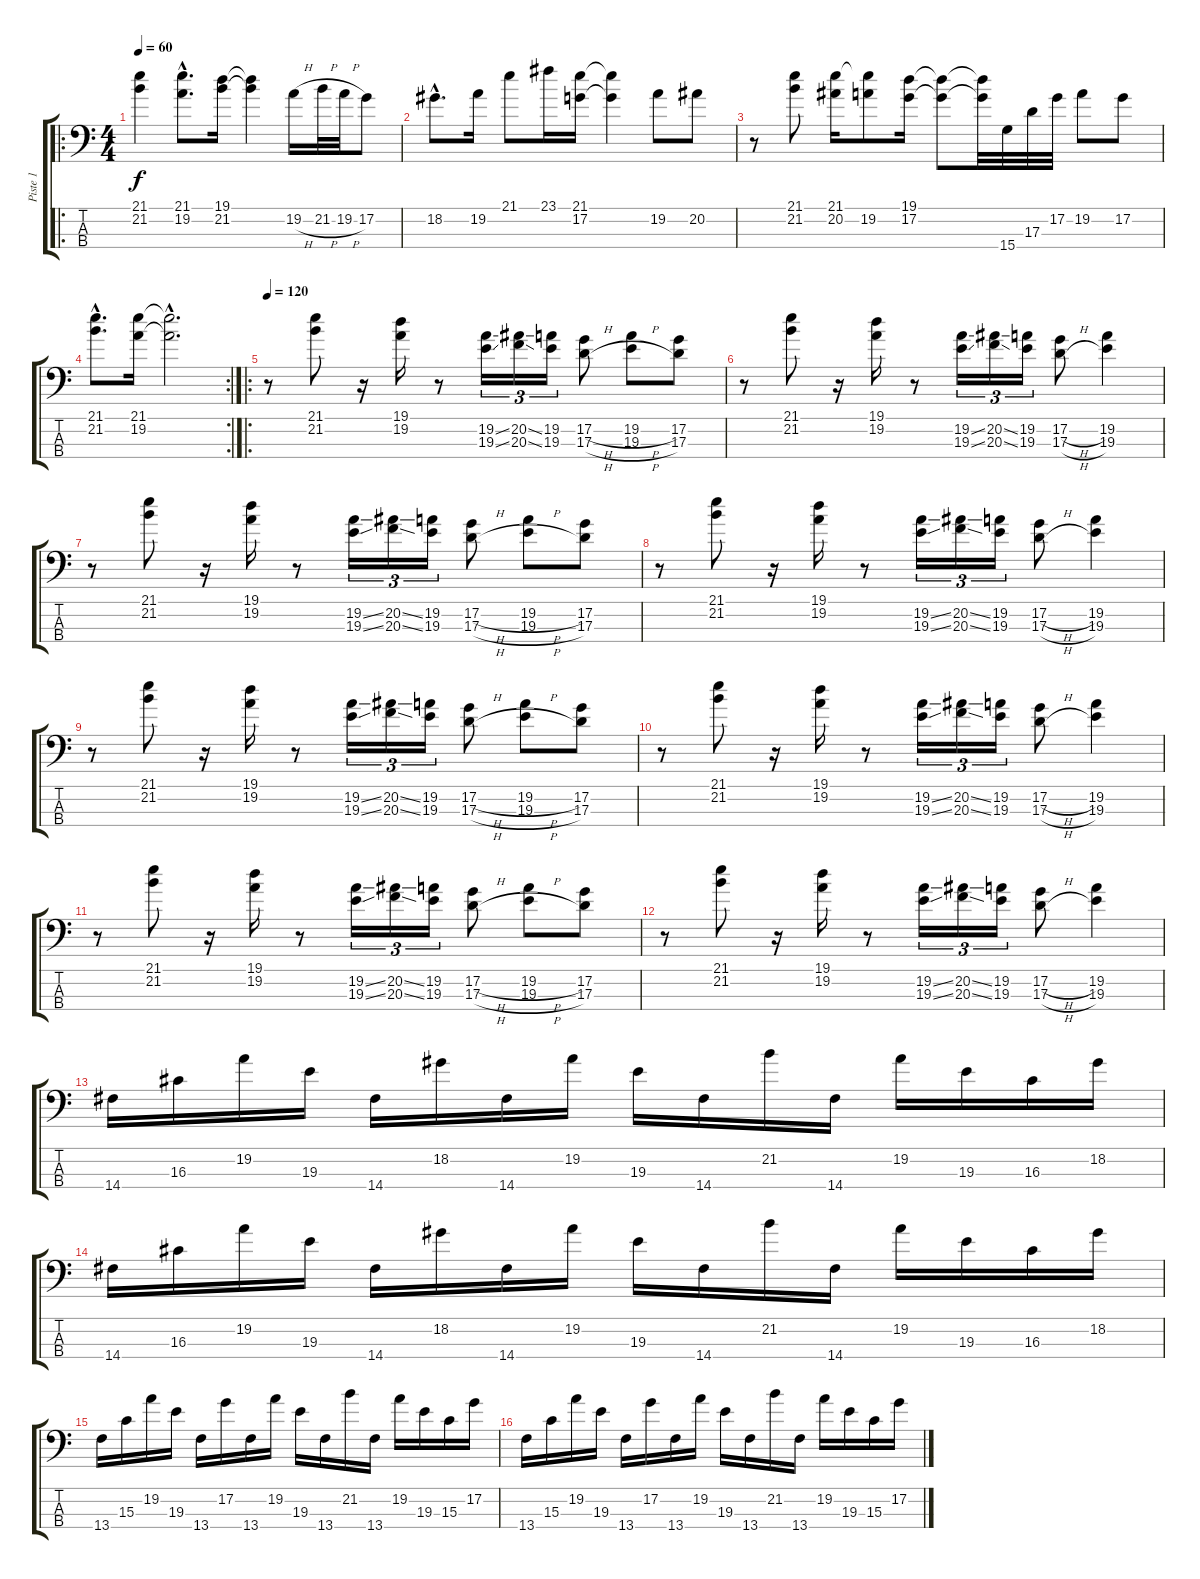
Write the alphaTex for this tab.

\track ("Piste 1" "Piste 1") {instrument electricbassfinger}
\staff {score tabs}
\tuning (G2 D2 A1 E1) {hide}
\ro
\ts (4 4)
\tempo 60
\clef f4
\ks c
(21.1 21.2).4{dy f instrument electricbassfinger} (21.1{hac} 19.2{hac}).8{d} (19.1 21.2).16 (19.1{t} 21.2{t}).4 19.2{h}.16 21.2{h}.32 19.2{h}.32 17.2.8 |
18.2{hac}.8{d} 19.2.16 21.1.8 23.1.16 (21.1 17.2).16 (21.1{t} 17.2{t}).4 19.2.8 20.2.8 |
r.8 (21.1 21.2).8 (21.1 20.2).16 (21.1{t} 19.2).8 (19.1 17.2).16 (19.1{t} 17.2{t}).8 (19.1{t} 17.2{t}).32 15.4.32 17.3.32 17.2.32 19.2.8 17.2.8 |
\rc 2
(21.1{hac} 21.2{hac}).8{d} (21.1 19.2).16 (21.1{hac t} 19.2{hac t}).2{d} |
\ro
\tempo 120
r.8 (21.1 21.2).8 r.16 (19.1 19.2).16 r.8 (19.2{ss} 19.3{ss}).16{tu (3 2)} (20.2{ss} 20.3{ss}).16{tu (3 2)} (19.2 19.3).16{tu (3 2)} (17.2{h} 17.3{h}).8 (19.2{h} 19.3{h}).8 (17.2 17.3).8 |
r.8 (21.1 21.2).8 r.16 (19.1 19.2).16 r.8 (19.2{ss} 19.3{ss}).16{tu (3 2)} (20.2{ss} 20.3{ss}).16{tu (3 2)} (19.2 19.3).16{tu (3 2)} (17.2{h} 17.3{h}).8 (19.2 19.3).4 |
r.8 (21.1 21.2).8 r.16 (19.1 19.2).16 r.8 (19.2{ss} 19.3{ss}).16{tu (3 2)} (20.2{ss} 20.3{ss}).16{tu (3 2)} (19.2 19.3).16{tu (3 2)} (17.2{h} 17.3{h}).8 (19.2{h} 19.3{h}).8 (17.2 17.3).8 |
r.8 (21.1 21.2).8 r.16 (19.1 19.2).16 r.8 (19.2{ss} 19.3{ss}).16{tu (3 2)} (20.2{ss} 20.3{ss}).16{tu (3 2)} (19.2 19.3).16{tu (3 2)} (17.2{h} 17.3{h}).8 (19.2 19.3).4 |
r.8 (21.1 21.2).8 r.16 (19.1 19.2).16 r.8 (19.2{ss} 19.3{ss}).16{tu (3 2)} (20.2{ss} 20.3{ss}).16{tu (3 2)} (19.2 19.3).16{tu (3 2)} (17.2{h} 17.3{h}).8 (19.2{h} 19.3{h}).8 (17.2 17.3).8 |
r.8 (21.1 21.2).8 r.16 (19.1 19.2).16 r.8 (19.2{ss} 19.3{ss}).16{tu (3 2)} (20.2{ss} 20.3{ss}).16{tu (3 2)} (19.2 19.3).16{tu (3 2)} (17.2{h} 17.3{h}).8 (19.2 19.3).4 |
r.8 (21.1 21.2).8 r.16 (19.1 19.2).16 r.8 (19.2{ss} 19.3{ss}).16{tu (3 2)} (20.2{ss} 20.3{ss}).16{tu (3 2)} (19.2 19.3).16{tu (3 2)} (17.2{h} 17.3{h}).8 (19.2{h} 19.3{h}).8 (17.2 17.3).8 |
r.8 (21.1 21.2).8 r.16 (19.1 19.2).16 r.8 (19.2{ss} 19.3{ss}).16{tu (3 2)} (20.2{ss} 20.3{ss}).16{tu (3 2)} (19.2 19.3).16{tu (3 2)} (17.2{h} 17.3{h}).8 (19.2 19.3).4 |
14.4.16 16.3.16 19.2.16 19.3.16 14.4.16 18.2.16 14.4.16 19.2.16 19.3.16 14.4.16 21.2.16 14.4.16 19.2.16 19.3.16 16.3.16 18.2.16 |
14.4.16 16.3.16 19.2.16 19.3.16 14.4.16 18.2.16 14.4.16 19.2.16 19.3.16 14.4.16 21.2.16 14.4.16 19.2.16 19.3.16 16.3.16 18.2.16 |
13.4.16 15.3.16 19.2.16 19.3.16 13.4.16 17.2.16 13.4.16 19.2.16 19.3.16 13.4.16 21.2.16 13.4.16 19.2.16 19.3.16 15.3.16 17.2.16 |
13.4.16 15.3.16 19.2.16 19.3.16 13.4.16 17.2.16 13.4.16 19.2.16 19.3.16 13.4.16 21.2.16 13.4.16 19.2.16 19.3.16 15.3.16 17.2.16
